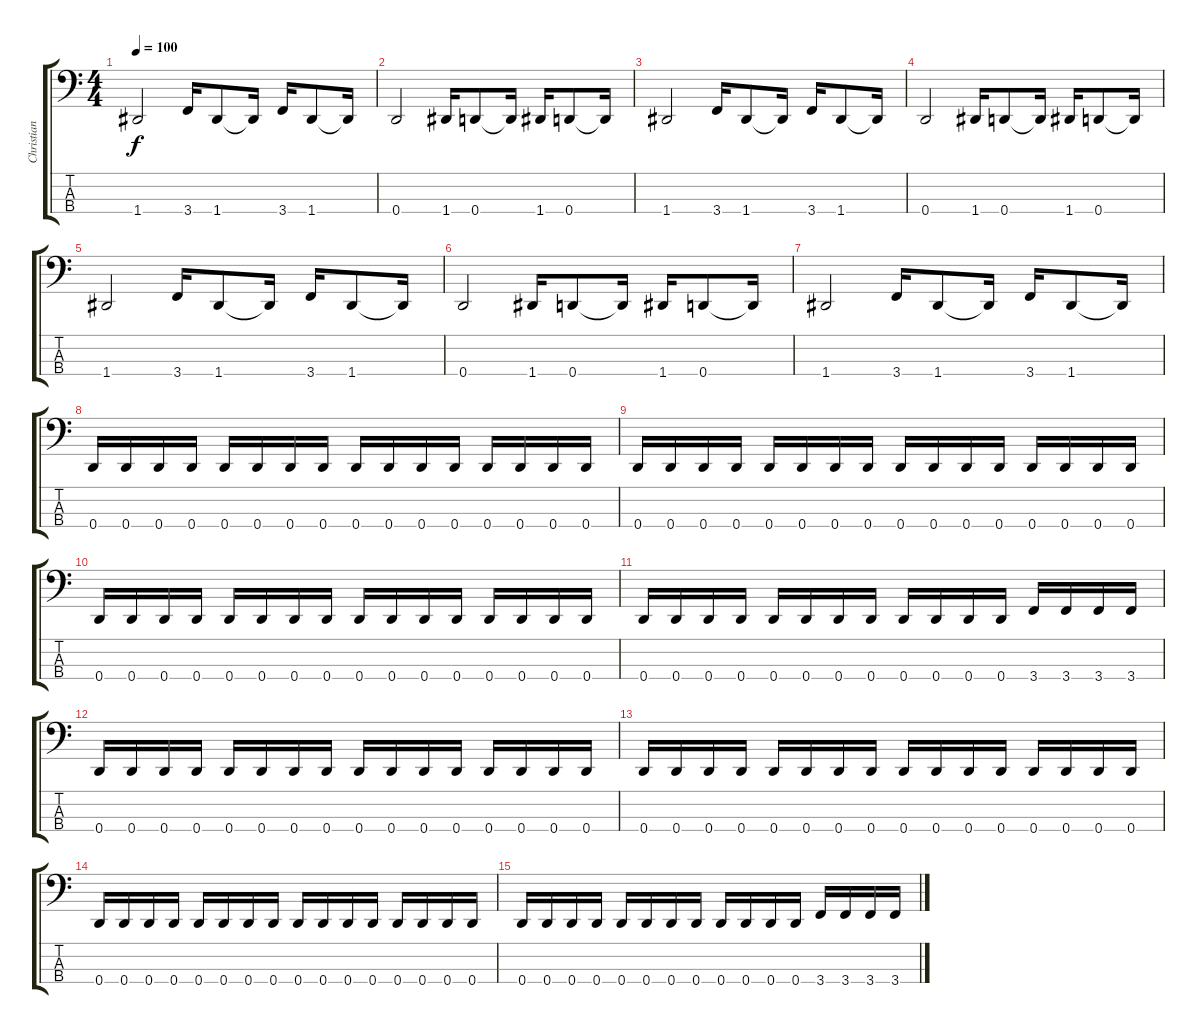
\track ("Christian Giesler" "Christian ") {instrument electricbasspick}
\staff {score tabs}
\tuning (F2 C2 G1 D1) {hide}
\ts (4 4)
\tempo 100
\clef f4
\ks c
1.4.2{dy f} 3.4.16 1.4.8 1.4{t}.16 3.4.16 1.4.8 1.4{t}.16 |
0.4.2 1.4.16 0.4.8 0.4{t}.16 1.4.16 0.4.8 0.4{t}.16 |
1.4.2 3.4.16 1.4.8 1.4{t}.16 3.4.16 1.4.8 1.4{t}.16 |
0.4.2 1.4.16 0.4.8 0.4{t}.16 1.4.16 0.4.8 0.4{t}.16 |
1.4.2 3.4.16 1.4.8 1.4{t}.16 3.4.16 1.4.8 1.4{t}.16 |
0.4.2 1.4.16 0.4.8 0.4{t}.16 1.4.16 0.4.8 0.4{t}.16 |
1.4.2 3.4.16 1.4.8 1.4{t}.16 3.4.16 1.4.8 1.4{t}.16 |
0.4.16 0.4.16 0.4.16 0.4.16 0.4.16 0.4.16 0.4.16 0.4.16 0.4.16 0.4.16 0.4.16 0.4.16 0.4.16 0.4.16 0.4.16 0.4.16 |
0.4.16 0.4.16 0.4.16 0.4.16 0.4.16 0.4.16 0.4.16 0.4.16 0.4.16 0.4.16 0.4.16 0.4.16 0.4.16 0.4.16 0.4.16 0.4.16 |
0.4.16 0.4.16 0.4.16 0.4.16 0.4.16 0.4.16 0.4.16 0.4.16 0.4.16 0.4.16 0.4.16 0.4.16 0.4.16 0.4.16 0.4.16 0.4.16 |
0.4.16 0.4.16 0.4.16 0.4.16 0.4.16 0.4.16 0.4.16 0.4.16 0.4.16 0.4.16 0.4.16 0.4.16 3.4.16 3.4.16 3.4.16 3.4.16 |
0.4.16 0.4.16 0.4.16 0.4.16 0.4.16 0.4.16 0.4.16 0.4.16 0.4.16 0.4.16 0.4.16 0.4.16 0.4.16 0.4.16 0.4.16 0.4.16 |
0.4.16 0.4.16 0.4.16 0.4.16 0.4.16 0.4.16 0.4.16 0.4.16 0.4.16 0.4.16 0.4.16 0.4.16 0.4.16 0.4.16 0.4.16 0.4.16 |
0.4.16 0.4.16 0.4.16 0.4.16 0.4.16 0.4.16 0.4.16 0.4.16 0.4.16 0.4.16 0.4.16 0.4.16 0.4.16 0.4.16 0.4.16 0.4.16 |
0.4.16 0.4.16 0.4.16 0.4.16 0.4.16 0.4.16 0.4.16 0.4.16 0.4.16 0.4.16 0.4.16 0.4.16 3.4.16 3.4.16 3.4.16 3.4.16
